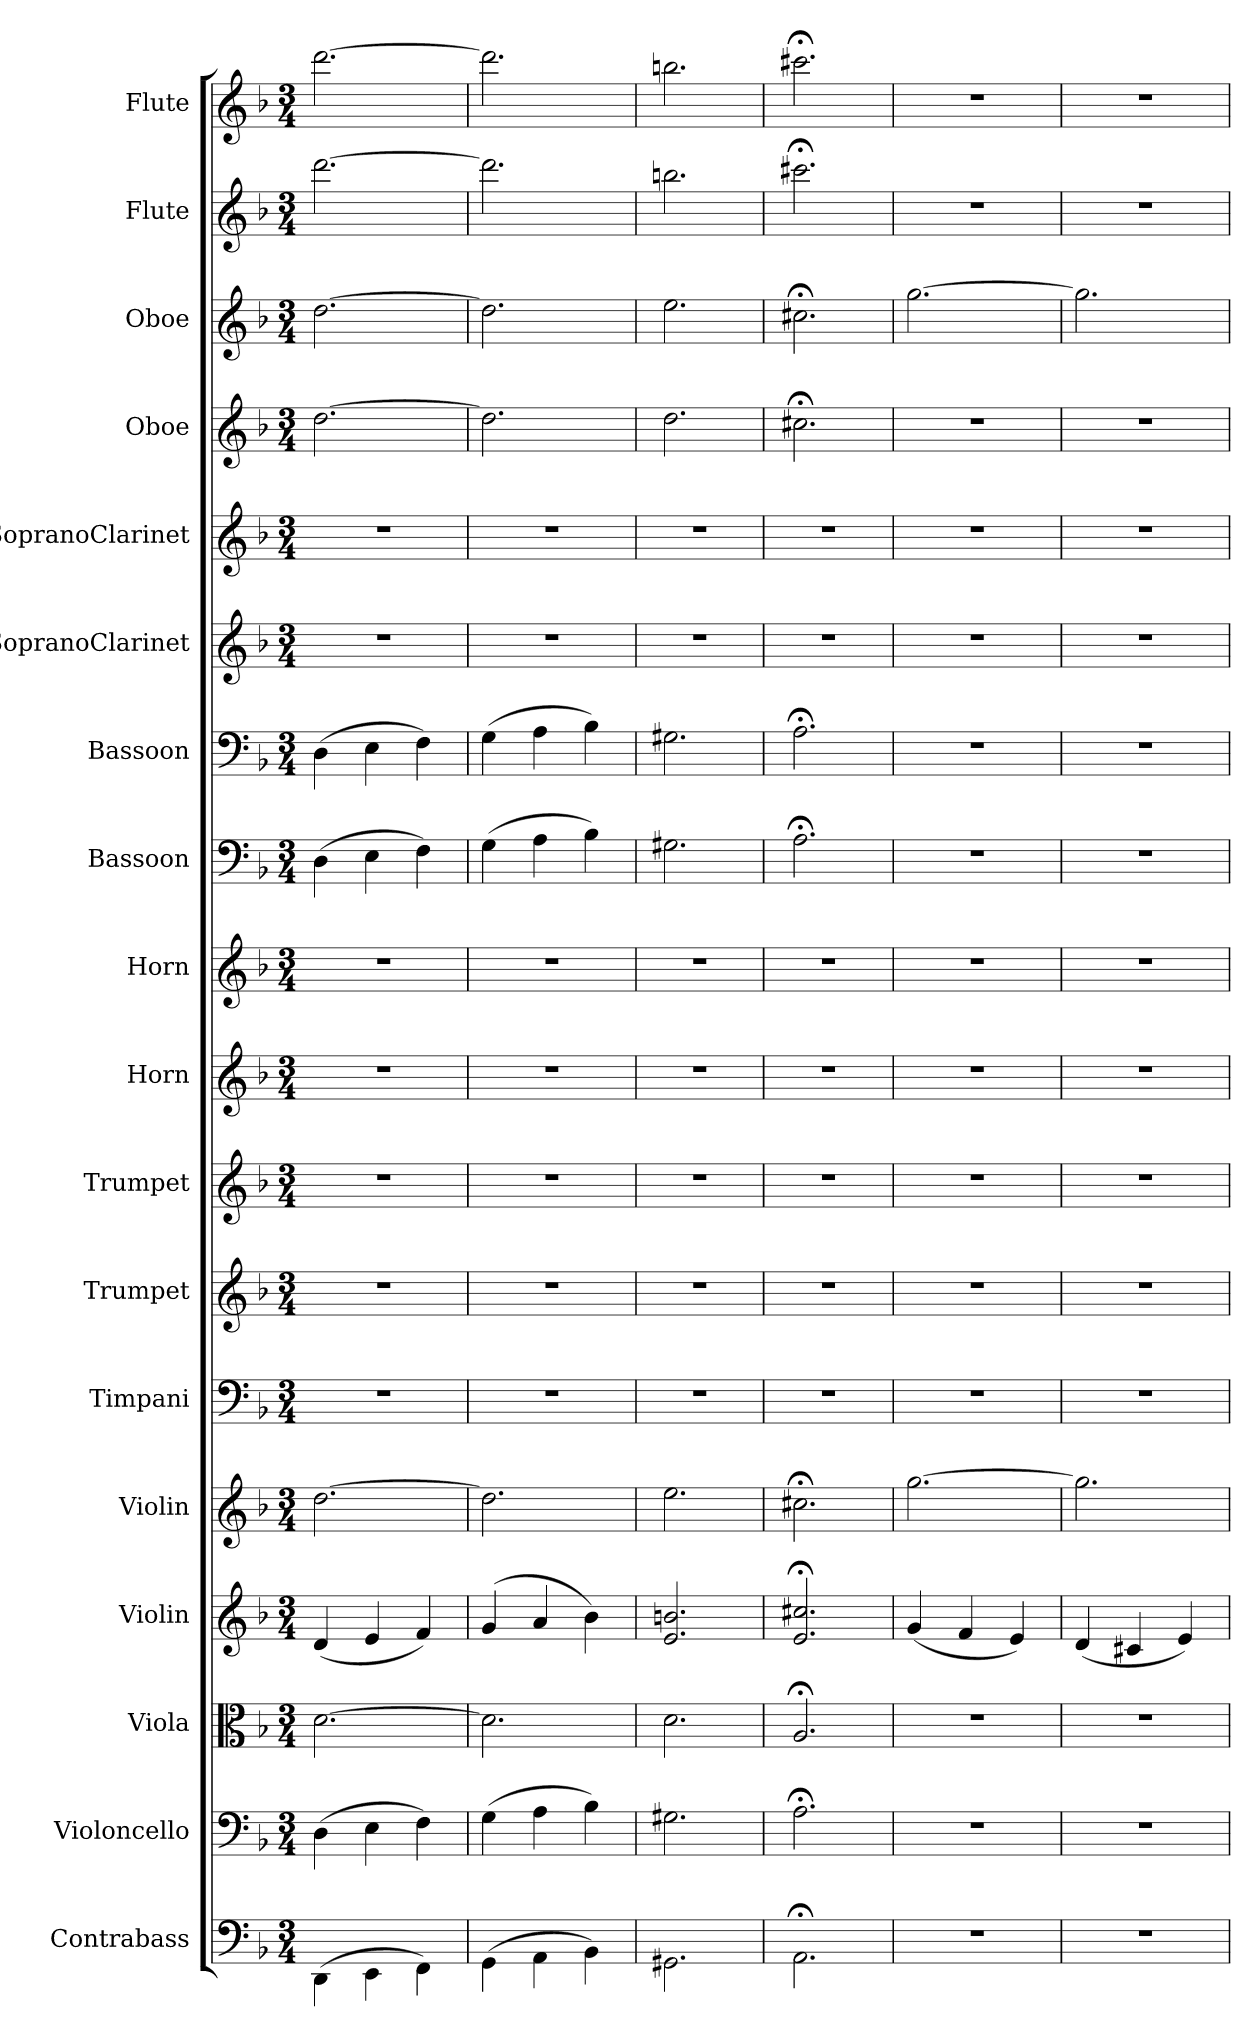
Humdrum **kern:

**kern	**kern	**kern	**kern	**kern	**kern	**kern	**kern	**kern	**kern	**kern	**kern	**kern	**kern	**kern	**kern	**kern	**kern
*part18	*part17	*part16	*part15	*part14	*part13	*part12	*part11	*part10	*part9	*part8	*part7	*part6	*part5	*part4	*part3	*part2	*part1
*staff18	*staff17	*staff16	*staff15	*staff14	*staff13	*staff12	*staff11	*staff10	*staff9	*staff8	*staff7	*staff6	*staff5	*staff4	*staff3	*staff2	*staff1
*I"Contrabass	*I"Violoncello	*I"Viola	*I"Violin	*I"Violin	*I"Timpani	*I"Trumpet	*I"Trumpet	*I"Horn	*I"Horn	*I"Bassoon	*I"Bassoon	*I"SopranoClarinet	*I"SopranoClarinet	*I"Oboe	*I"Oboe	*I"Flute	*I"Flute
*I'Cb	*I'Vc	*I'Vla	*I'Vln	*I'Vln	*I'Timp	*I'Tpt	*I'Tpt	*I'Hn	*I'Hn	*I'Bsn	*I'Bsn	*	*	*I'Ob	*I'Ob	*I'Fl	*I'Fl
*clefF4	*clefF4	*clefC3	*clefG2	*clefG2	*clefF4	*clefG2	*clefG2	*clefG2	*clefG2	*clefF4	*clefF4	*clefG2	*clefG2	*clefG2	*clefG2	*clefG2	*clefG2
*k[b-]	*k[b-]	*k[b-]	*k[b-]	*k[b-]	*k[b-]	*k[b-]	*k[b-]	*k[b-]	*k[b-]	*k[b-]	*k[b-]	*k[b-]	*k[b-]	*k[b-]	*k[b-]	*k[b-]	*k[b-]
*M3/4	*M3/4	*M3/4	*M3/4	*M3/4	*M3/4	*M3/4	*M3/4	*M3/4	*M3/4	*M3/4	*M3/4	*M3/4	*M3/4	*M3/4	*M3/4	*M3/4	*M3/4
=1	=1	=1	=1	=1	=1	=1	=1	=1	=1	=1	=1	=1	=1	=1	=1	=1	=1
(4DD\	(4D\	[2.d\	(4d/	[2.dd\	2.r	2.r	2.r	2.r	2.r	(4D\	(4D\	2.r	2.r	[2.dd\	[2.dd\	[2.ddd\	[2.ddd\
4EE\	4E\	.	4e/	.	.	.	.	.	.	4E\	4E\	.	.	.	.	.	.
4FF\)	4F\)	.	4f/)	.	.	.	.	.	.	4F\)	4F\)	.	.	.	.	.	.
=2	=2	=2	=2	=2	=2	=2	=2	=2	=2	=2	=2	=2	=2	=2	=2	=2	=2
(4GG\	(4G\	2.d\]	(4g/	2.dd\]	2.r	2.r	2.r	2.r	2.r	(4G\	(4G\	2.r	2.r	2.dd\]	2.dd\]	2.ddd\]	2.ddd\]
4AA\	4A\	.	4a/	.	.	.	.	.	.	4A\	4A\	.	.	.	.	.	.
4BB-\)	4B-\)	.	4b-\)	.	.	.	.	.	.	4B-\)	4B-\)	.	.	.	.	.	.
=3	=3	=3	=3	=3	=3	=3	=3	=3	=3	=3	=3	=3	=3	=3	=3	=3	=3
2.GG#X\	2.G#X\	2.d\	2.e/ 2.bn/	2.ee\	2.r	2.r	2.r	2.r	2.r	2.G#X\	2.G#X\	2.r	2.r	2.dd\	2.ee\	2.bbn\	2.bbn\
=4	=4	=4	=4	=4	=4	=4	=4	=4	=4	=4	=4	=4	=4	=4	=4	=4	=4
2.AA;<\	2.A;<\	2.A;</	2.e;</ 2.cc#X;</	2.cc#X;<\	2.r	2.r	2.r	2.r	2.r	2.A;<\	2.A;<\	2.r	2.r	2.cc#X;<\	2.cc#X;<\	2.ccc#X;<\	2.ccc#X;<\
=5	=5	=5	=5	=5	=5	=5	=5	=5	=5	=5	=5	=5	=5	=5	=5	=5	=5
2.r	2.r	2.r	(4g/	[2.gg\	2.r	2.r	2.r	2.r	2.r	2.r	2.r	2.r	2.r	2.r	[2.gg\	2.r	2.r
.	.	.	4f/	.	.	.	.	.	.	.	.	.	.	.	.	.	.
.	.	.	4e/)	.	.	.	.	.	.	.	.	.	.	.	.	.	.
=6	=6	=6	=6	=6	=6	=6	=6	=6	=6	=6	=6	=6	=6	=6	=6	=6	=6
2.r	2.r	2.r	(4d/	2.gg\]	2.r	2.r	2.r	2.r	2.r	2.r	2.r	2.r	2.r	2.r	2.gg\]	2.r	2.r
.	.	.	4c#X/	.	.	.	.	.	.	.	.	.	.	.	.	.	.
.	.	.	4e/)	.	.	.	.	.	.	.	.	.	.	.	.	.	.
=	=	=	=	=	=	=	=	=	=	=	=	=	=	=	=	=	=
*-	*-	*-	*-	*-	*-	*-	*-	*-	*-	*-	*-	*-	*-	*-	*-	*-	*-
